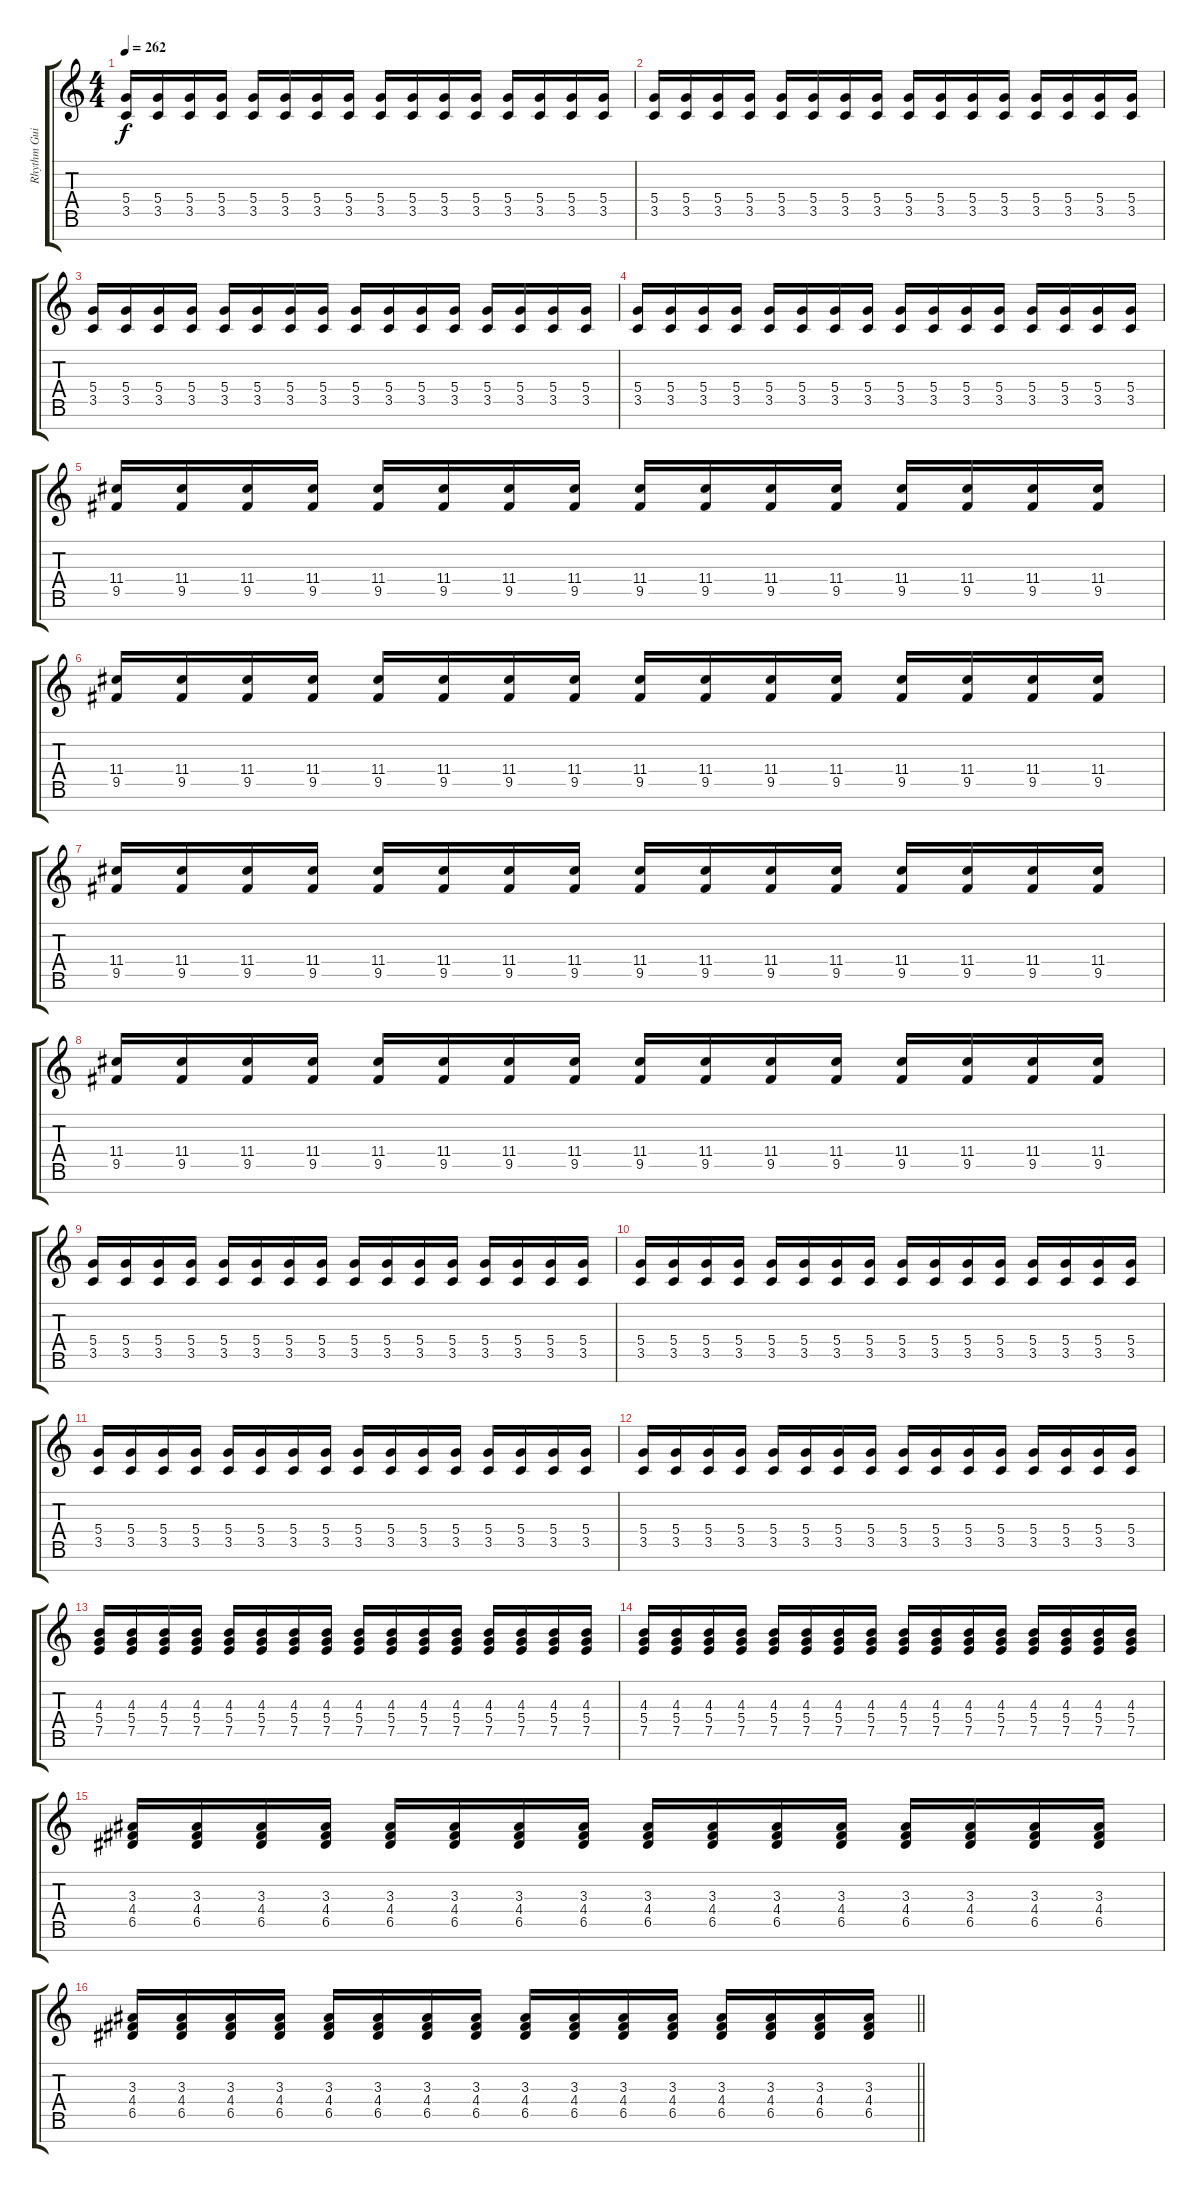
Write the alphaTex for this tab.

\track ("Rhythm Guitar 1" "Rhythm Gui") {instrument distortionguitar}
\staff {score tabs}
\tuning (E4 B3 G3 D3 A2 E2 B1) {hide}
\ts (4 4)
\tempo 262
\clef g2
\ks c
(5.4 3.5).16{dy f} (5.4 3.5).16 (5.4 3.5).16 (5.4 3.5).16 (5.4 3.5).16 (5.4 3.5).16 (5.4 3.5).16 (5.4 3.5).16 (5.4 3.5).16 (5.4 3.5).16 (5.4 3.5).16 (5.4 3.5).16 (5.4 3.5).16 (5.4 3.5).16 (5.4 3.5).16 (5.4 3.5).16 |
(5.4 3.5).16 (5.4 3.5).16 (5.4 3.5).16 (5.4 3.5).16 (5.4 3.5).16 (5.4 3.5).16 (5.4 3.5).16 (5.4 3.5).16 (5.4 3.5).16 (5.4 3.5).16 (5.4 3.5).16 (5.4 3.5).16 (5.4 3.5).16 (5.4 3.5).16 (5.4 3.5).16 (5.4 3.5).16 |
(5.4 3.5).16 (5.4 3.5).16 (5.4 3.5).16 (5.4 3.5).16 (5.4 3.5).16 (5.4 3.5).16 (5.4 3.5).16 (5.4 3.5).16 (5.4 3.5).16 (5.4 3.5).16 (5.4 3.5).16 (5.4 3.5).16 (5.4 3.5).16 (5.4 3.5).16 (5.4 3.5).16 (5.4 3.5).16 |
(5.4 3.5).16 (5.4 3.5).16 (5.4 3.5).16 (5.4 3.5).16 (5.4 3.5).16 (5.4 3.5).16 (5.4 3.5).16 (5.4 3.5).16 (5.4 3.5).16 (5.4 3.5).16 (5.4 3.5).16 (5.4 3.5).16 (5.4 3.5).16 (5.4 3.5).16 (5.4 3.5).16 (5.4 3.5).16 |
(11.4 9.5).16 (11.4 9.5).16 (11.4 9.5).16 (11.4 9.5).16 (11.4 9.5).16 (11.4 9.5).16 (11.4 9.5).16 (11.4 9.5).16 (11.4 9.5).16 (11.4 9.5).16 (11.4 9.5).16 (11.4 9.5).16 (11.4 9.5).16 (11.4 9.5).16 (11.4 9.5).16 (11.4 9.5).16 |
(11.4 9.5).16 (11.4 9.5).16 (11.4 9.5).16 (11.4 9.5).16 (11.4 9.5).16 (11.4 9.5).16 (11.4 9.5).16 (11.4 9.5).16 (11.4 9.5).16 (11.4 9.5).16 (11.4 9.5).16 (11.4 9.5).16 (11.4 9.5).16 (11.4 9.5).16 (11.4 9.5).16 (11.4 9.5).16 |
(11.4 9.5).16 (11.4 9.5).16 (11.4 9.5).16 (11.4 9.5).16 (11.4 9.5).16 (11.4 9.5).16 (11.4 9.5).16 (11.4 9.5).16 (11.4 9.5).16 (11.4 9.5).16 (11.4 9.5).16 (11.4 9.5).16 (11.4 9.5).16 (11.4 9.5).16 (11.4 9.5).16 (11.4 9.5).16 |
(11.4 9.5).16 (11.4 9.5).16 (11.4 9.5).16 (11.4 9.5).16 (11.4 9.5).16 (11.4 9.5).16 (11.4 9.5).16 (11.4 9.5).16 (11.4 9.5).16 (11.4 9.5).16 (11.4 9.5).16 (11.4 9.5).16 (11.4 9.5).16 (11.4 9.5).16 (11.4 9.5).16 (11.4 9.5).16 |
(5.4 3.5).16 (5.4 3.5).16 (5.4 3.5).16 (5.4 3.5).16 (5.4 3.5).16 (5.4 3.5).16 (5.4 3.5).16 (5.4 3.5).16 (5.4 3.5).16 (5.4 3.5).16 (5.4 3.5).16 (5.4 3.5).16 (5.4 3.5).16 (5.4 3.5).16 (5.4 3.5).16 (5.4 3.5).16 |
(5.4 3.5).16 (5.4 3.5).16 (5.4 3.5).16 (5.4 3.5).16 (5.4 3.5).16 (5.4 3.5).16 (5.4 3.5).16 (5.4 3.5).16 (5.4 3.5).16 (5.4 3.5).16 (5.4 3.5).16 (5.4 3.5).16 (5.4 3.5).16 (5.4 3.5).16 (5.4 3.5).16 (5.4 3.5).16 |
(5.4 3.5).16 (5.4 3.5).16 (5.4 3.5).16 (5.4 3.5).16 (5.4 3.5).16 (5.4 3.5).16 (5.4 3.5).16 (5.4 3.5).16 (5.4 3.5).16 (5.4 3.5).16 (5.4 3.5).16 (5.4 3.5).16 (5.4 3.5).16 (5.4 3.5).16 (5.4 3.5).16 (5.4 3.5).16 |
(5.4 3.5).16 (5.4 3.5).16 (5.4 3.5).16 (5.4 3.5).16 (5.4 3.5).16 (5.4 3.5).16 (5.4 3.5).16 (5.4 3.5).16 (5.4 3.5).16 (5.4 3.5).16 (5.4 3.5).16 (5.4 3.5).16 (5.4 3.5).16 (5.4 3.5).16 (5.4 3.5).16 (5.4 3.5).16 |
(4.3 5.4 7.5).16 (4.3 5.4 7.5).16 (4.3 5.4 7.5).16 (4.3 5.4 7.5).16 (4.3 5.4 7.5).16 (4.3 5.4 7.5).16 (4.3 5.4 7.5).16 (4.3 5.4 7.5).16 (4.3 5.4 7.5).16 (4.3 5.4 7.5).16 (4.3 5.4 7.5).16 (4.3 5.4 7.5).16 (4.3 5.4 7.5).16 (4.3 5.4 7.5).16 (4.3 5.4 7.5).16 (4.3 5.4 7.5).16 |
(4.3 5.4 7.5).16 (4.3 5.4 7.5).16 (4.3 5.4 7.5).16 (4.3 5.4 7.5).16 (4.3 5.4 7.5).16 (4.3 5.4 7.5).16 (4.3 5.4 7.5).16 (4.3 5.4 7.5).16 (4.3 5.4 7.5).16 (4.3 5.4 7.5).16 (4.3 5.4 7.5).16 (4.3 5.4 7.5).16 (4.3 5.4 7.5).16 (4.3 5.4 7.5).16 (4.3 5.4 7.5).16 (4.3 5.4 7.5).16 |
(3.3 4.4 6.5).16 (3.3 4.4 6.5).16 (3.3 4.4 6.5).16 (3.3 4.4 6.5).16 (3.3 4.4 6.5).16 (3.3 4.4 6.5).16 (3.3 4.4 6.5).16 (3.3 4.4 6.5).16 (3.3 4.4 6.5).16 (3.3 4.4 6.5).16 (3.3 4.4 6.5).16 (3.3 4.4 6.5).16 (3.3 4.4 6.5).16 (3.3 4.4 6.5).16 (3.3 4.4 6.5).16 (3.3 4.4 6.5).16 |
\barLineRight lightlight
(3.3 4.4 6.5).16 (3.3 4.4 6.5).16 (3.3 4.4 6.5).16 (3.3 4.4 6.5).16 (3.3 4.4 6.5).16 (3.3 4.4 6.5).16 (3.3 4.4 6.5).16 (3.3 4.4 6.5).16 (3.3 4.4 6.5).16 (3.3 4.4 6.5).16 (3.3 4.4 6.5).16 (3.3 4.4 6.5).16 (3.3 4.4 6.5).16 (3.3 4.4 6.5).16 (3.3 4.4 6.5).16 (3.3 4.4 6.5).16
